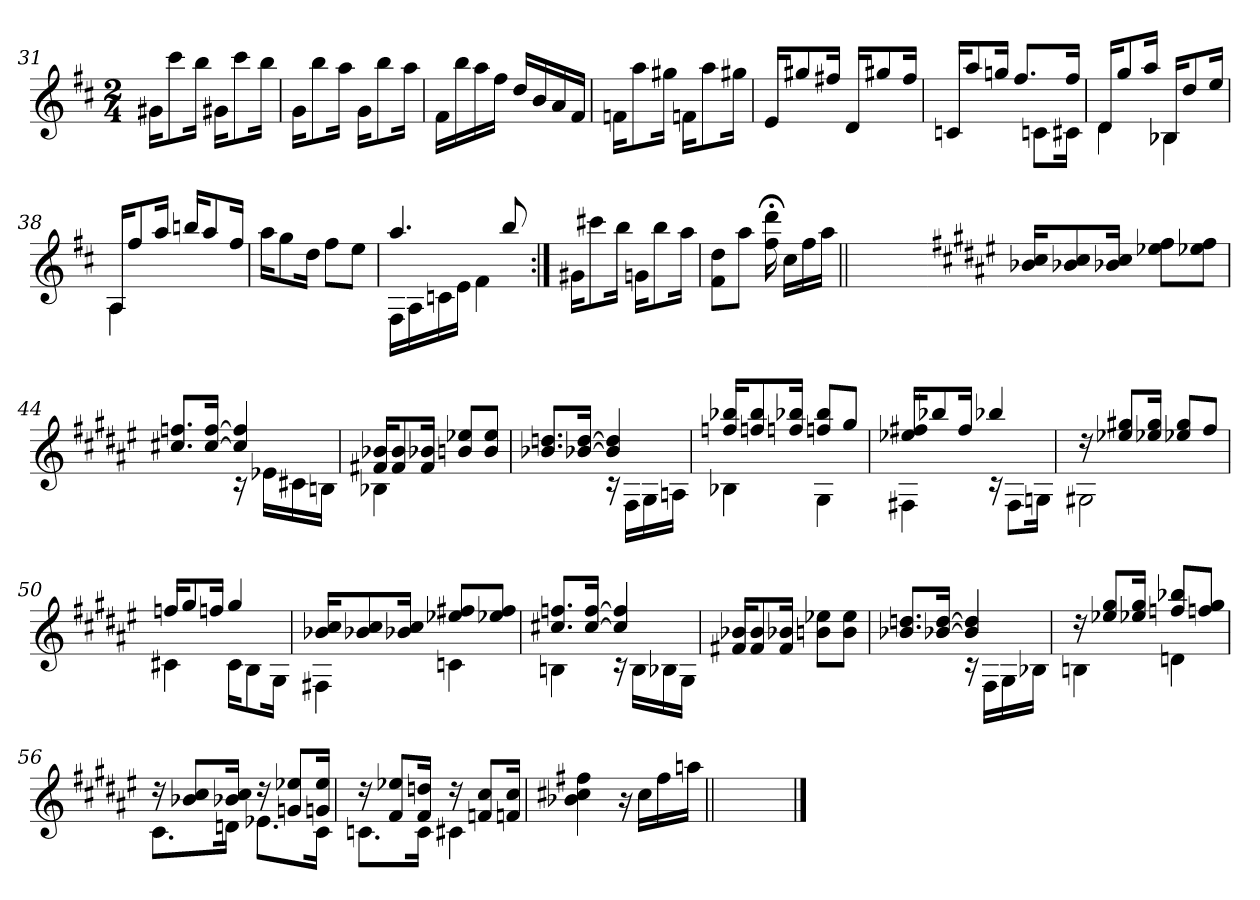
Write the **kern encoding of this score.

**kern
*part1
*staff1
*clefG2
*k[f#c#]
*D:
*M2/4
=31
16g#X\KL
8ccc#\
16bb\Jk
16g#X\KL
8ccc#\
16bb\Jk
=32
16g\KL
8bb\
16aa\Jk
16g\KL
8bb\
16aa\Jk
!!LO:LB:g=z
=33
16f#\LL
16bb\
16aa\
16ff#\JJ
16dd/LL
16b/
16a/
16f#/JJ
=34
16fn\KL
8aa\
16gg#X\Jk
16fn\KL
8aa\
16gg#X\Jk
=35
16e/KL
8gg#X/
16ff#X/Jk
16d/KL
8gg#X/
16ff#/Jk
=36
*^
16cn/KL	4ryy
8aa/	.
16ggn/Jk	.
8.ff#/L	16ryy
.	8cn\L
16ff#/Jk	16c#X\Jk
!!LO:PB:g=z	!!
=37	=37
16d/KL	4d\
8gg/	.
16aa/Jk	.
16B-X/KL	4B-X\
8dd/	.
16ee/Jk	.
=38	=38
16A/KL	4A\
8ff#/	.
16aa/Jk	.
16bbn/KL	4ryy
8aa/	.
16ff#/Jk	.
*v	*v
=39
16aa\KL
8gg\
16dd\Jk
8ff#\L
8ee\J
=40
*^
4.aa/	16F#!\LL
.	16A!\
.	16cn!\
.	16e!\JJ
.	4f#!\
8bb/	.
*v	*v
!!LO:LB:g=z
=41:|!
16g#X\KL
8ccc#X\
16bb\Jk
16gn\KL
8bb\
16aa\Jk
=42
8f#\ 8dd\L
8aa\J
16ff#\;< 16ddd\;<
16cc#\LL
16ff#\
16aa\JJ
=42X421||
2ryy
!!LO:LB:g=z
=43-
*k[f#c#g#d#a#e#]
*F#:
16b-X/ 16cc#/KL
8b-X/ 8cc#/
16b-X/ 16cc#/Jk
8ee-X\ 8ff#\L
8ee-X\ 8ff#\J
=44
*^
8.cc#X/ 8.ffn/L	4ryy
[>16cc#/ [>16ff/Jk	.
4cc#/] 4ff/]	16rc
.	16e-X!\LL
.	16c#X!\
.	16Bn!\JJ
=45	=45
16f#X/ 16b-X/KL	4B-X!\
8f#/ 8b-/	.
16f#/ 16b-X/Jk	.
8bn/ 8ee-X/L	4ryy
8b/ 8ee-/J	.
=46	=46
8.b-X/ 8.ddn/L	4ryy
[>16b-X/ [>16dd/Jk	.
4b-/] 4dd/]	16rc
.	16F#!\LL
.	16G#!\
.	16An!\JJ
!!LO:LB:g=z	!!
=47	=47
16ffn/ 16bb-X/KL	4B-X!\
8ffn/ 8bb-/	.
16ffn/ 16bb-X/Jk	.
8ffn/ 8bb-/L	4G#!\
8gg#/J	.
=48	=48
16ee-X/ 16ff#X/KL	4F#X!\
8bb-X/	.
16ff#/Jk	.
4bb-X/	16rc
.	8F#!\L
.	16Gn!\Jk
=49	=49
16rdd	2G#X!\
8ee-X/ 8gg#X/L	.
16ee-X/ 16gg#/Jk	.
8ee-X/ 8gg#/L	.
8ff#/J	.
=50	=50
16ffn/KL	4c#X!\
8gg#/	.
16ffn/Jk	.
4gg#/	16c#!\KL
.	8B!\
.	16G#!\Jk
!!LO:LB:g=z	!!
=51	=51
16b-X/ 16cc#/KL	4F#X!\
8b-X/ 8cc#/	.
16b-X/ 16cc#/Jk	.
8ee-X/ 8ff#X/L	4cn!\
8ee-X/ 8ff#/J	.
=52	=52
8.cc#X/ 8.ffn/L	4Bn!\
[>16cc#/ [>16ff/Jk	.
4cc#/] 4ff/]	16rc
.	16B!\LL
.	16B-X!\
.	16G#!\JJ
*v	*v
=53
16f#X/ 16b-X/KL
8f#/ 8b-/
16f#/ 16b-X/Jk
8bn\ 8ee-X\L
8b\ 8ee-\J
=54
*^
8.b-X/ 8.ddn/L	4ryy
[>16b-X/ [>16dd/Jk	.
4b-/] 4dd/]	16rc
.	16F#!\LL
.	16G#!\
.	16B-X!\JJ
!!LO:LB:g=z	!!
=55	=55
16rdd	4Bn!\
8ee-X/ 8gg#/L	.
16ee-X/ 16gg#/Jk	.
8ffn/ 8bb-X/L	4dn!\
8ffn/ 8gg#/J	.
=56	=56
16rdd	8.c#!\L
8b-X/ 8cc#/L	.
16b-X/ 16cc#/Jk	16dn!\Jk
16rdd	8.e-X!\L
8gn/ 8ee-X/L	.
16gn/ 16ee-/Jk	16c#!\Jk
=57	=57
16rdd	8.cn!\L
8f#/ 8ee-X/L	.
16f#/ 16ddn/Jk	16c!\Jk
16rdd	4c#X!\
8fn/ 8cc#/L	.
16fn/ 16cc#/Jk	.
*v	*v
=58
4b-X\ 4cc#X\ 4ff#X\
16r
16cc#\LL
16ff#\
16aan\JJ
=59||
2ryy
==
*-
